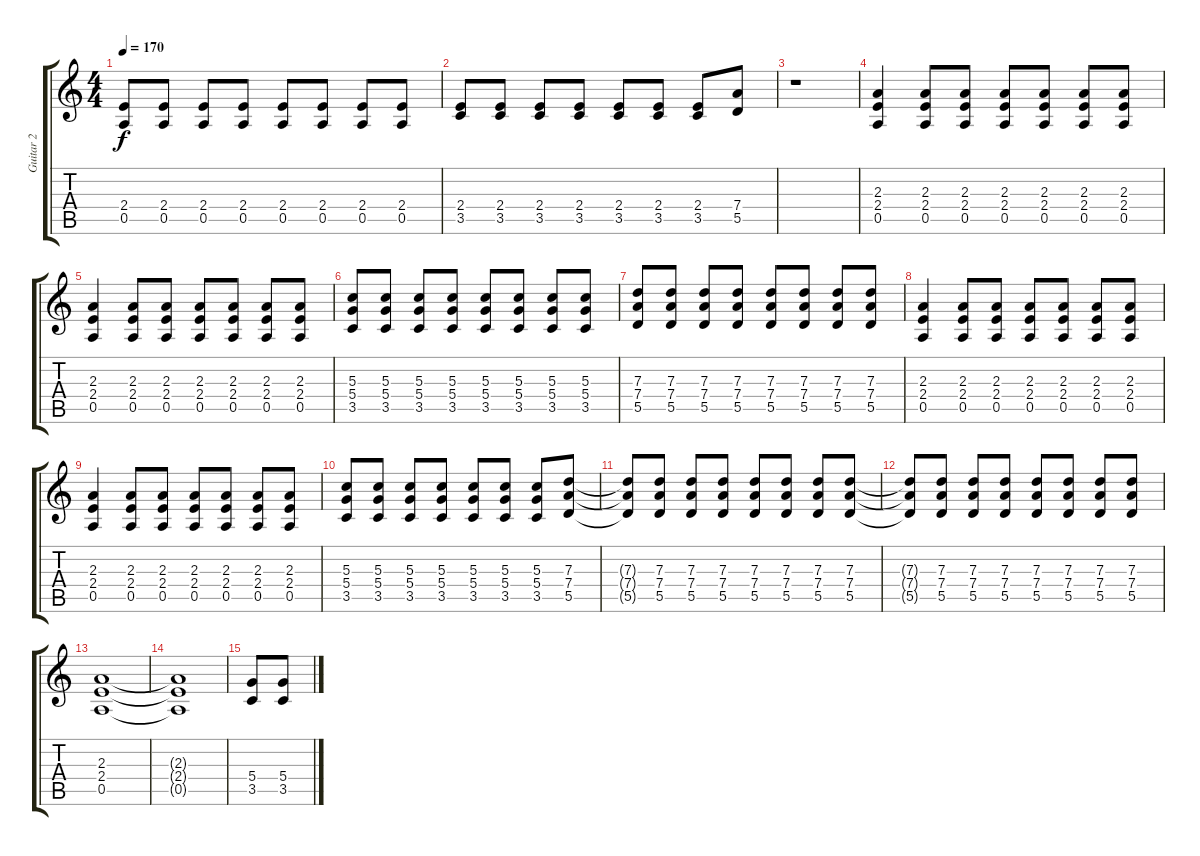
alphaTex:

\track ("Guitar 2" "Guitar 2") {instrument distortionguitar}
\staff {score tabs}
\tuning (E4 B3 G3 D3 A2 E2) {hide}
\ts (4 4)
\tempo 170
\clef g2
\ks c
(2.4 0.5).8{dy f} (2.4 0.5).8 (2.4 0.5).8 (2.4 0.5).8 (2.4 0.5).8 (2.4 0.5).8 (2.4 0.5).8 (2.4 0.5).8 |
(2.4 3.5).8 (2.4 3.5).8 (2.4 3.5).8 (2.4 3.5).8 (2.4 3.5).8 (2.4 3.5).8 (2.4 3.5).8 (7.4 5.5).8 |
r.1 |
(2.3 2.4 0.5).4 (2.3 2.4 0.5).8 (2.3 2.4 0.5).8 (2.3 2.4 0.5).8 (2.3 2.4 0.5).8 (2.3 2.4 0.5).8 (2.3 2.4 0.5).8 |
(2.3 2.4 0.5).4 (2.3 2.4 0.5).8 (2.3 2.4 0.5).8 (2.3 2.4 0.5).8 (2.3 2.4 0.5).8 (2.3 2.4 0.5).8 (2.3 2.4 0.5).8 |
(5.3 5.4 3.5).8 (5.3 5.4 3.5).8 (5.3 5.4 3.5).8 (5.3 5.4 3.5).8 (5.3 5.4 3.5).8 (5.3 5.4 3.5).8 (5.3 5.4 3.5).8 (5.3 5.4 3.5).8 |
(7.3 7.4 5.5).8 (7.3 7.4 5.5).8 (7.3 7.4 5.5).8 (7.3 7.4 5.5).8 (7.3 7.4 5.5).8 (7.3 7.4 5.5).8 (7.3 7.4 5.5).8 (7.3 7.4 5.5).8 |
(2.3 2.4 0.5).4 (2.3 2.4 0.5).8 (2.3 2.4 0.5).8 (2.3 2.4 0.5).8 (2.3 2.4 0.5).8 (2.3 2.4 0.5).8 (2.3 2.4 0.5).8 |
(2.3 2.4 0.5).4 (2.3 2.4 0.5).8 (2.3 2.4 0.5).8 (2.3 2.4 0.5).8 (2.3 2.4 0.5).8 (2.3 2.4 0.5).8 (2.3 2.4 0.5).8 |
(5.3 5.4 3.5).8 (5.3 5.4 3.5).8 (5.3 5.4 3.5).8 (5.3 5.4 3.5).8 (5.3 5.4 3.5).8 (5.3 5.4 3.5).8 (5.3 5.4 3.5).8 (7.3 7.4 5.5).8 |
(7.3{t} 7.4{t} 5.5{t}).8 (7.3 7.4 5.5).8 (7.3 7.4 5.5).8 (7.3 7.4 5.5).8 (7.3 7.4 5.5).8 (7.3 7.4 5.5).8 (7.3 7.4 5.5).8 (7.3 7.4 5.5).8 |
(7.3{t} 7.4{t} 5.5{t}).8 (7.3 7.4 5.5).8 (7.3 7.4 5.5).8 (7.3 7.4 5.5).8 (7.3 7.4 5.5).8 (7.3 7.4 5.5).8 (7.3 7.4 5.5).8 (7.3 7.4 5.5).8 |
(2.3 2.4 0.5).1 |
(2.3{t} 2.4{t} 0.5{t}).1 |
(5.4 3.5).8 (5.4 3.5).8
